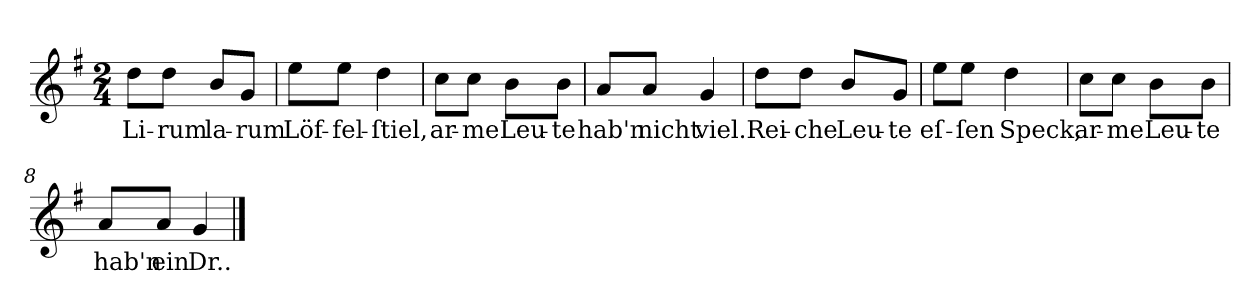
**kern	**text
*part1	*part1
*staff1	*staff1
*clefG2	*
*k[f#]	*
*G:	*
*M2/4	*
=1	=1
8dd\L	Li-
8dd\J	-rum
8b/L	la-
8g/J	-rum
=2	=2
8ee\L	Löf-
8ee\J	-fel-
4dd	-ſtiel,
=3	=3
8cc\L	ar-
8cc\J	-me
8b\L	Leu-
8b\J	-te
=4	=4
8a/L	hab'n
8a/J	nicht
4g	viel.
=5	=5
8dd\L	Rei-
8dd\J	-che
8b/L	Leu-
8g/J	-te
=6	=6
8ee\L	eſ-
8ee\J	-ſen
4dd	Speck,
=7	=7
8cc\L	ar-
8cc\J	-me
8b\L	Leu-
8b\J	-te
=8	=8
8a/L	hab'n
8a/J	ein
4g	Dr..
==	==
*-	*-
